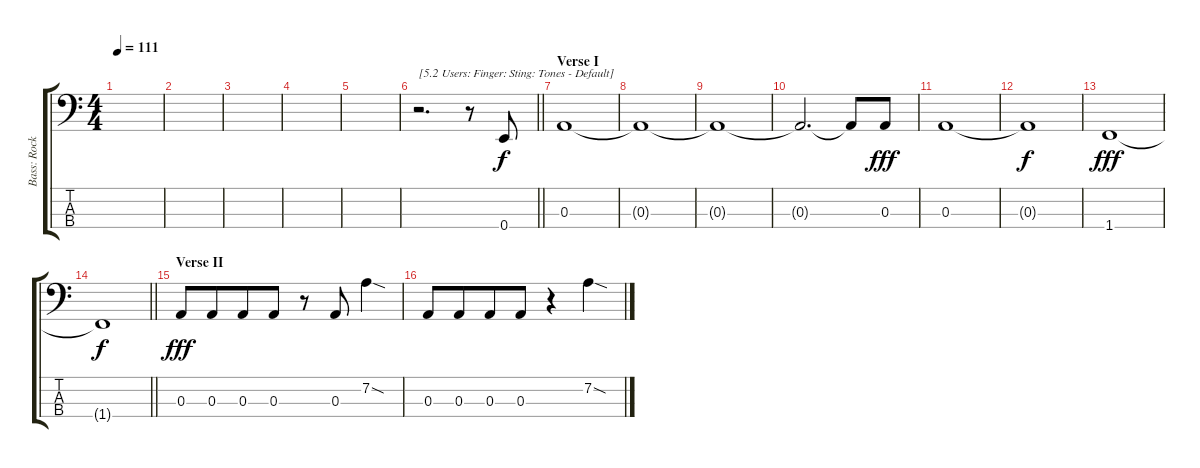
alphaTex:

\track ("Bass: Rocky" "Bass: Rock") {instrument electricbassfinger}
\staff {score tabs}
\tuning (G2 D2 A1 E1) {hide}
\ts (4 4)
\tempo 111
\clef f4
\ks c
|
|
|
|
|
\barLineRight lightlight
r.2{d txt "[5.2 Users: Finger: Sting: Tones - Default]"} r.8 0.4.8 |
\section ("" "Verse I")
0.3.1 |
0.3{t}.1{dy f} |
0.3{t}.1 |
0.3{t}.2{d} 0.3{t}.8 0.3.8{dy fff} |
0.3.1 |
0.3{t}.1{dy f} |
1.4.1{dy fff} |
\barLineRight lightlight
1.4{t}.1{dy f} |
\section ("" "Verse II")
0.3.8{dy fff} 0.3.8{beam merge} 0.3.8 0.3.8 r.8 0.3.8 7.2{sod}.4 |
0.3.8 0.3.8{beam merge} 0.3.8 0.3.8 r.4 7.2{sod}.4
